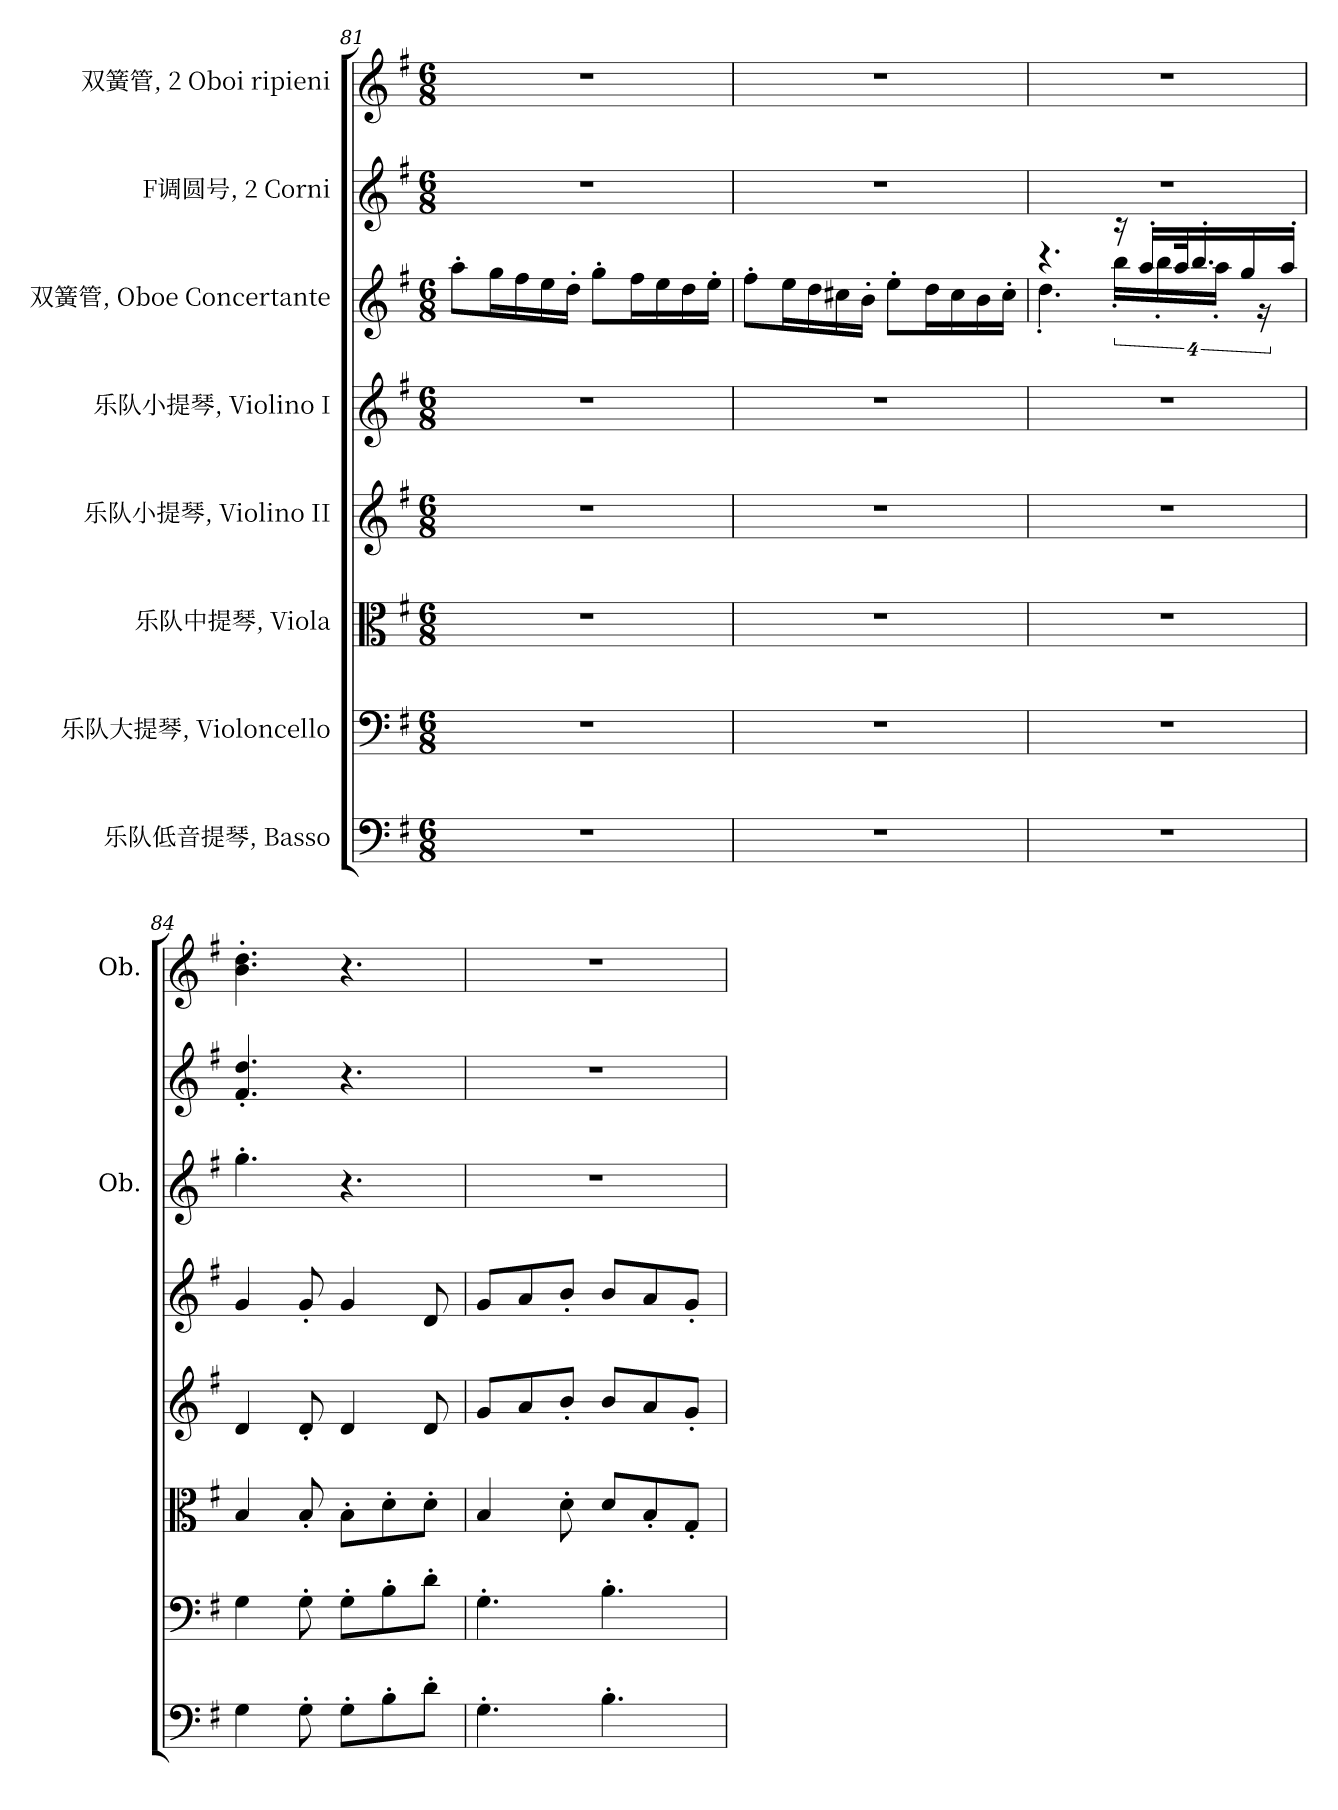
**kern	**kern	**kern	**kern	**kern	**kern	**kern	**kern
*part8	*part7	*part6	*part5	*part4	*part3	*part2	*part1
*staff8	*staff7	*staff6	*staff5	*staff4	*staff3	*staff2	*staff1
*I"乐队低音提琴, Basso	*I"乐队大提琴, Violoncello	*I"乐队中提琴, Viola	*I"乐队小提琴, Violino II	*I"乐队小提琴, Violino I	*I"双簧管, Oboe Concertante	*I"F调圆号, 2 Corni	*I"双簧管, 2 Oboi ripieni
*	*	*	*	*	*I'Ob.	*	*I'Ob.
*clefF4	*clefF4	*clefC3	*clefG2	*clefG2	*clefG2	*clefG2	*clefG2
*ITrd7c12	*	*	*	*	*	*ITrd4c7	*
*k[f#]	*k[f#]	*k[f#]	*k[f#]	*k[f#]	*k[f#]	*k[]	*k[f#]
*M6/8	*M6/8	*M6/8	*M6/8	*M6/8	*M6/8	*M6/8	*M6/8
=81	=81	=81	=81	=81	=81	=81	=81
2.r	2.r	2.r	2.r	2.r	8aa'\L	2.r	2.r
.	.	.	.	.	16gg\L	.	.
.	.	.	.	.	16ff#\	.	.
.	.	.	.	.	16ee\	.	.
.	.	.	.	.	16dd'\JJ	.	.
.	.	.	.	.	8gg'\L	.	.
.	.	.	.	.	16ff#\L	.	.
.	.	.	.	.	16ee\	.	.
.	.	.	.	.	16dd\	.	.
.	.	.	.	.	16ee'\JJ	.	.
!!LO:PB:g=z
=82	=82	=82	=82	=82	=82	=82	=82
2.r	2.r	2.r	2.r	2.r	8ff#'\L	2.r	2.r
.	.	.	.	.	16ee\L	.	.
.	.	.	.	.	16dd\	.	.
.	.	.	.	.	16cc#X\	.	.
.	.	.	.	.	16b'\JJ	.	.
.	.	.	.	.	8ee'\L	.	.
.	.	.	.	.	16dd\L	.	.
.	.	.	.	.	16cc#\	.	.
.	.	.	.	.	16b\	.	.
.	.	.	.	.	16cc#'\JJ	.	.
=83	=83	=83	=83	=83	=83	=83	=83
*	*	*	*	*	*^	*	*
2.r	2.r	2.r	2.r	2.r	4.r	4.dd'\	2.r	2.r
.	.	.	.	.	16r	32%3bb'\L	.	.
.	.	.	.	.	16aa'/LL	.	.	.
.	.	.	.	.	.	32%3bb'\	.	.
.	.	.	.	.	32aa/K	.	.	.
.	.	.	.	.	16.bb'/	.	.	.
.	.	.	.	.	.	32%3aa'\J	.	.
.	.	.	.	.	16gg/	.	.	.
.	.	.	.	.	.	32%3r	.	.
.	.	.	.	.	16aa'/JJ	.	.	.
*	*	*	*	*	*v	*v	*	*
=84	=84	=84	=84	=84	=84	=84	=84
4GG\	4G\	4B/	4d/	4g/	4.gg'\	4.B/' 4.g/'	4.b\' 4.dd\'
8GG'\	8G'\	8B'/	8d'/	8g'/	.	.	.
8GG'\L	8G'\L	8B'\L	4d/	4g/	4.r	4.r	4.r
8BB'\	8B'\	8d'\	.	.	.	.	.
8D'\J	8d'\J	8d'\J	8d/	8d/	.	.	.
=85	=85	=85	=85	=85	=85	=85	=85
4.GG'\	4.G'\	4B/	8g/L	8g/L	2.r	2.r	2.r
.	.	.	8a/	8a/	.	.	.
.	.	8d'\	8b'/J	8b'/J	.	.	.
4.BB'\	4.B'\	8d/L	8b/L	8b/L	.	.	.
.	.	8B'/	8a/	8a/	.	.	.
.	.	8G'/J	8g'/J	8g'/J	.	.	.
=	=	=	=	=	=	=	=
*-	*-	*-	*-	*-	*-	*-	*-
